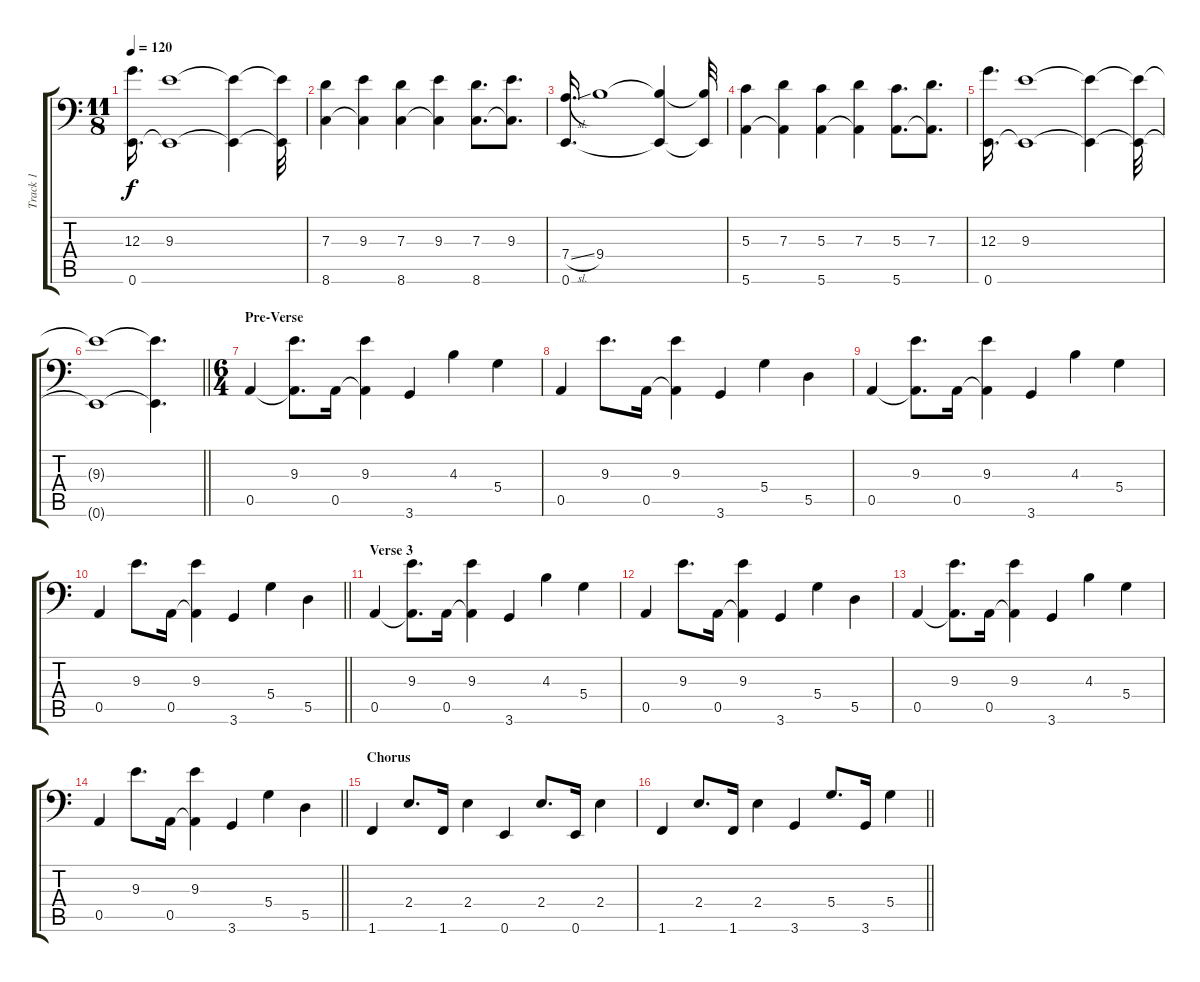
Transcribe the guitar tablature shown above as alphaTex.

\track ("Track 1" "Track 1") {instrument electricbassfinger}
\staff {score tabs}
\tuning (E3 B2 G2 D2 A1 E1) {hide}
\ts (11 8)
\tempo 120
\clef f4
\ks c
(12.3 0.6).16{d dy f} (9.3 0.6{t}).1 (9.3{t} 0.6{t}).4 (9.3{t} 0.6{t}).32 |
(7.3 8.6).4 (9.3 8.6{t}).4 (7.3 8.6).4 (9.3 8.6{t}).4 (7.3 8.6).8{d} (9.3 8.6{t}).8{d} |
(7.4{sl} 0.6).16{d} 9.4.1 (9.4{t} 0.6{t}).4 (9.4{t} 0.6{t}).32 |
(5.3 5.6).4 (7.3 5.6{t}).4 (5.3 5.6).4 (7.3 5.6{t}).4 (5.3 5.6).8{d} (7.3 5.6{t}).8{d} |
(12.3 0.6).16{d} (9.3 0.6{t}).1 (9.3{t} 0.6{t}).4 (9.3{t} 0.6{t}).32 |
\barLineRight lightlight
(9.3{t} 0.6{t}).1 (9.3{t} 0.6{t}).4{d} |
\ts (6 4)
\section ("" "Pre-Verse")
0.5.4 (9.3 0.5{t}).8{d} 0.5.16 (9.3 0.5{t}).4 3.6.4 4.3.4 5.4.4 |
0.5.4 9.3.8{d} 0.5.16 (9.3 0.5{t}).4 3.6.4 5.4.4 5.5.4 |
0.5.4 (9.3 0.5{t}).8{d} 0.5.16 (9.3 0.5{t}).4 3.6.4 4.3.4 5.4.4 |
\barLineRight lightlight
0.5.4 9.3.8{d} 0.5.16 (9.3 0.5{t}).4 3.6.4 5.4.4 5.5.4 |
\section ("" "Verse 3")
0.5.4 (9.3 0.5{t}).8{d} 0.5.16 (9.3 0.5{t}).4 3.6.4 4.3.4 5.4.4 |
0.5.4 9.3.8{d} 0.5.16 (9.3 0.5{t}).4 3.6.4 5.4.4 5.5.4 |
0.5.4 (9.3 0.5{t}).8{d} 0.5.16 (9.3 0.5{t}).4 3.6.4 4.3.4 5.4.4 |
\barLineRight lightlight
0.5.4 9.3.8{d} 0.5.16 (9.3 0.5{t}).4 3.6.4 5.4.4 5.5.4 |
\section ("" "Chorus")
1.6.4 2.4.8{d} 1.6.16 2.4.4 0.6.4 2.4.8{d} 0.6.16 2.4.4 |
\barLineRight lightlight
1.6.4 2.4.8{d} 1.6.16 2.4.4 3.6.4 5.4.8{d} 3.6.16 5.4.4
